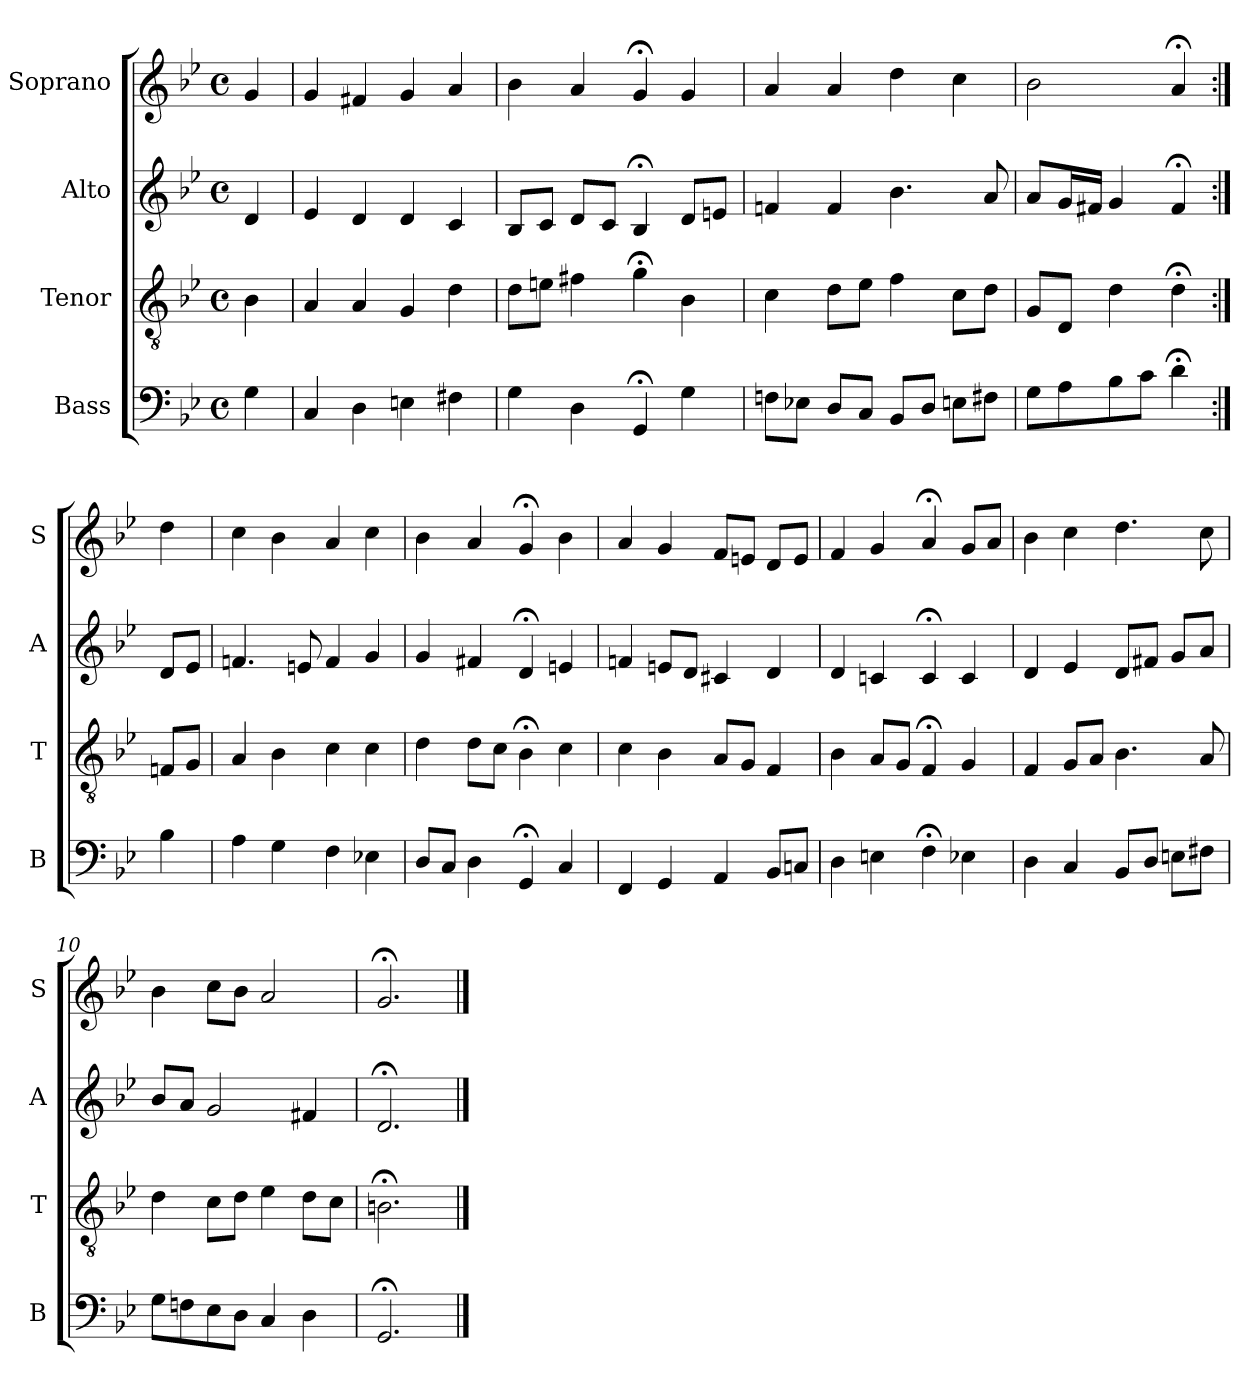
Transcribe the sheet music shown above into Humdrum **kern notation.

**kern	**kern	**kern	**kern
*part4	*part3	*part2	*part1
*staff4	*staff3	*staff2	*staff1
*I"Bass	*I"Tenor	*I"Alto	*I"Soprano
*I'B	*I'T	*I'A	*I'S
*clefF4	*clefGv2	*clefG2	*clefG2
*k[b-e-]	*k[b-e-]	*k[b-e-]	*k[b-e-]
*g:	*g:	*g:	*g:
*M4/4	*M4/4	*M4/4	*M4/4
*met(c)	*met(c)	*met(c)	*met(c)
*MM100	*MM100	*MM100	*MM100
=	=	=	=
4G	4B-	4d	4g
=1	=1	=1	=1
4C	4A	4e-	4g
4D	4A	4d	4f#X
4En	4G	4d	4g
4F#X	4d	4c	4a
=2	=2	=2	=2
4G	8dL	8B-L	4b-
.	8enJ	8cJ	.
4D	4f#X	8dL	4a
.	.	8cJ	.
4GG;<	4g;<	4B-;<	4g;<
4G	4B-	8dL	4g
.	.	8enJ	.
=3	=3	=3	=3
8FnL	4c	4fn	4a
8E-XJ	.	.	.
8DL	8dL	4f	4a
8CJ	8e-J	.	.
8BB-L	4f	4.b-	4dd
8DJ	.	.	.
8EnL	8cL	.	4cc
8F#XJ	8dJ	8a	.
=4	=4	=4	=4
8GL	8GL	8aL	2b-
8A	8DJ	16gL	.
.	.	16f#XJJ	.
8B-	4d	4g	.
8cJ	.	.	.
4d;<	4d;<	4f#;<	4a;<
=:|!	=:|!	=:|!	=:|!
4B-	8FnL	8dL	4dd
.	8GJ	8e-J	.
=5	=5	=5	=5
4A	4A	4.fn	4cc
4G	4B-	.	4b-
.	.	8en	.
4F	4c	4f	4a
4E-X	4c	4g	4cc
=6	=6	=6	=6
8DL	4d	4g	4b-
8CJ	.	.	.
4D	8dL	4f#X	4a
.	8cJ	.	.
4GG;<	4B-;<	4d;<	4g;<
4C	4c	4en	4b-
=7	=7	=7	=7
4FF	4c	4fn	4a
4GG	4B-	8enL	4g
.	.	8dJ	.
4AA	8AL	4c#X	8fL
.	8GJ	.	8enJ
8BB-L	4F	4d	8dL
8CnJ	.	.	8eJ
=8	=8	=8	=8
4D	4B-	4d	4f
4En	8AL	4cn	4g
.	8GJ	.	.
4F;<	4F;<	4c;<	4a;<
4E-X	4G	4c	8gL
.	.	.	8aJ
=9	=9	=9	=9
4D	4F	4d	4b-
4C	8GL	4e-	4cc
.	8AJ	.	.
8BB-L	4.B-	8dL	4.dd
8DJ	.	8f#XJ	.
8EnL	.	8gL	.
8F#XiJ	8Ai	8aJ	8cc
=10	=10	=10	=10
8GiL	4di	8b-L	4b-
8Fn	.	8aJ	.
8E-	8cL	2g	8ccL
8DJ	8dJ	.	8b-J
4C	4e-	.	2a
4D	8dL	4f#X	.
.	8cJ	.	.
=11	=11	=11	=11
2.GG;<	2.Bn;<	2.d;<	2.g;<
==	==	==	==
*-	*-	*-	*-
